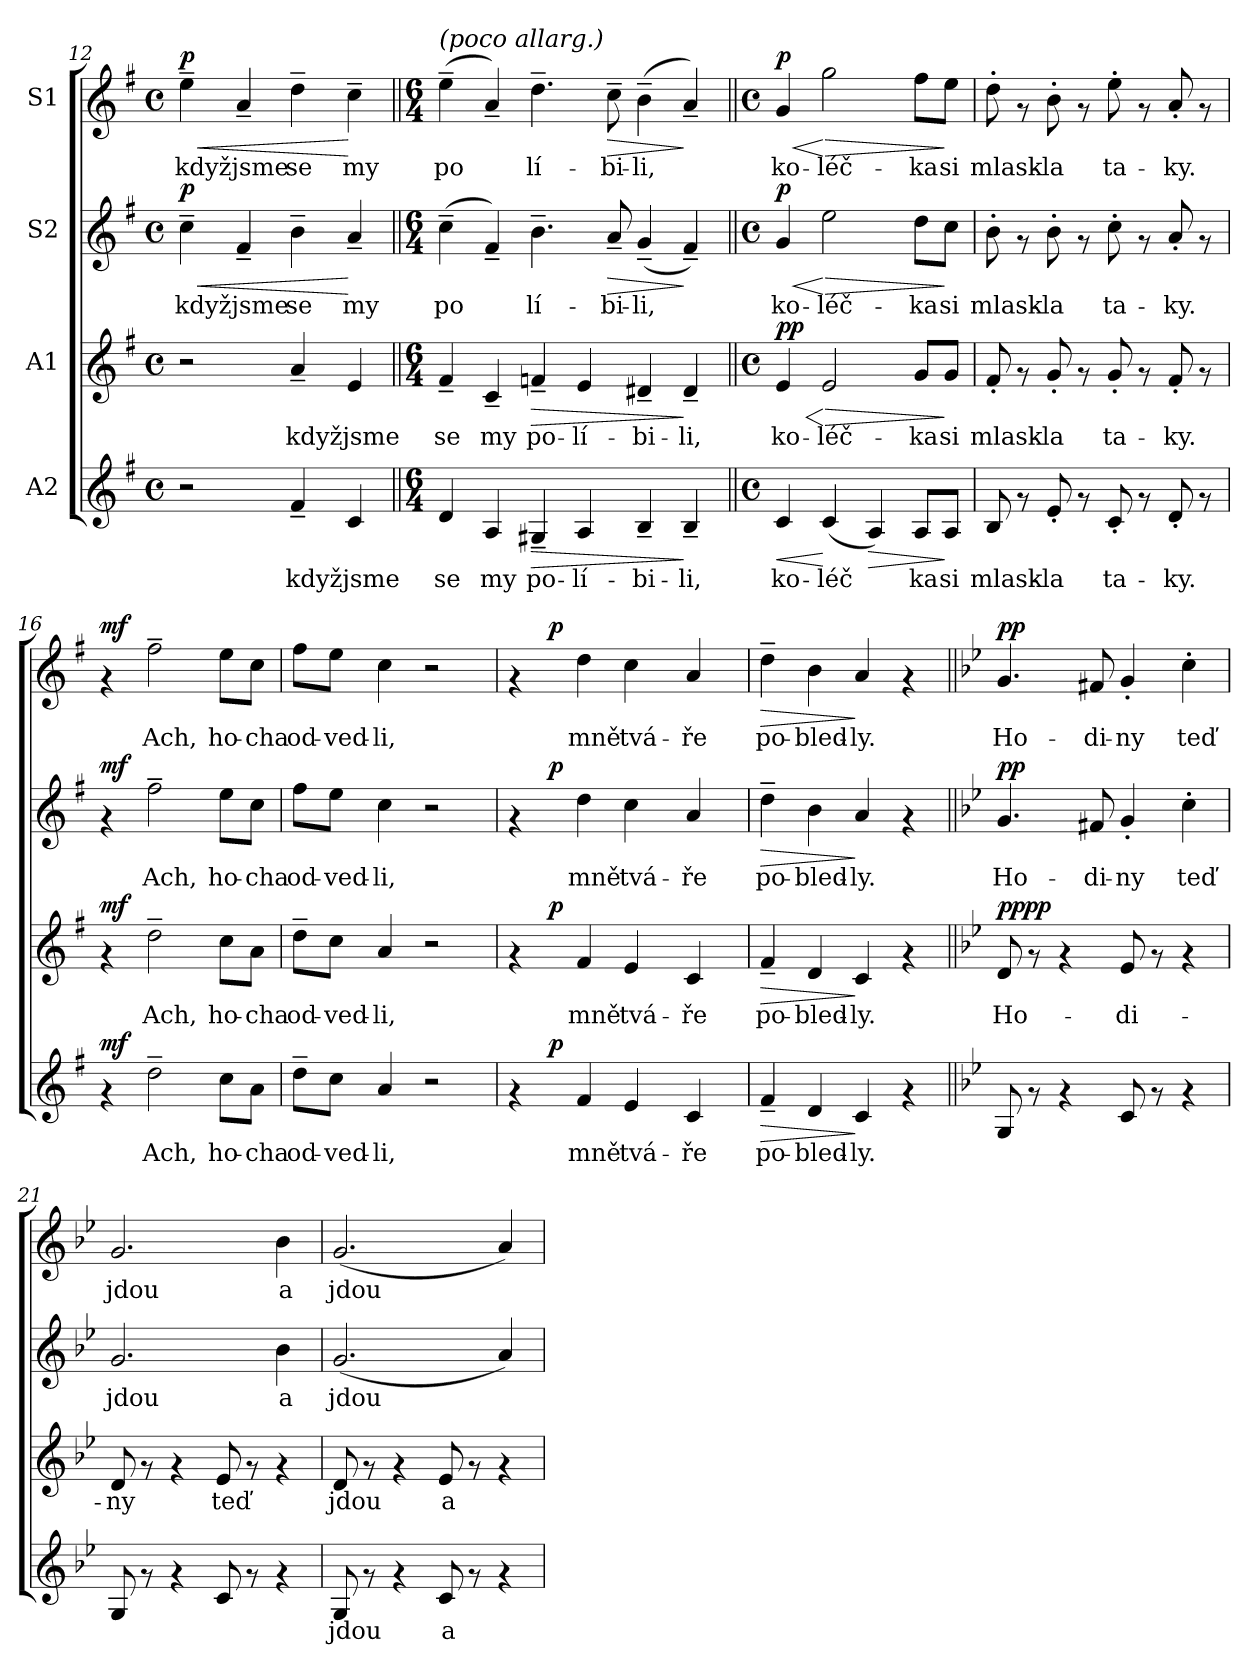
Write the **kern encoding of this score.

**kern	**text	**dynam	**kern	**text	**dynam	**kern	**text	**dynam	**kern	**text	**dynam
*part4	*part4	*part4	*part3	*part3	*part3	*part2	*part2	*part2	*part1	*part1	*part1
*staff4	*staff4	*staff4	*staff3	*staff3	*staff3	*staff2	*staff2	*staff2	*staff1	*staff1	*staff1
*I"A2	*	*	*I"A1	*	*	*I"S2	*	*	*I"S1	*	*
!!LO:PB:g=z
*clefG2	*	*	*clefG2	*	*	*clefG2	*	*	*clefG2	*	*
*k[f#]	*	*	*k[f#]	*	*	*k[f#]	*	*	*k[f#]	*	*
*G:	*	*	*G:	*	*	*G:	*	*	*G:	*	*
*M4/4	*	*	*M4/4	*	*	*M4/4	*	*	*M4/4	*	*
*met(c)	*	*	*met(c)	*	*	*met(c)	*	*	*met(c)	*	*
=12	=12	=12	=12	=12	=12	=12	=12	=12	=12	=12	=12
!	!	!	!	!	!	!	!LO:LY:b:cj	!LO:HP:b	!	!LO:LY:b:cj	!LO:HP:b
!	!	!	!	!	!	!	!	!LO:DY:n=1:a	!	!	!LO:DY:n=1:a
2r	.	.	2r	.	.	4cc~>\	když	< p	4ee~>\	když	< p
!	!	!	!	!	!	!	!LO:LY:b:cj	!	!	!LO:LY:b:cj	!
.	.	.	.	.	.	4f#~</	jsme	.	4a~</	jsme	.
!	!LO:LY:b:cj	!	!	!LO:LY:b:cj	!	!	!LO:LY:b:cj	!	!	!LO:LY:b:cj	!
4f#~</	když	.	4a~</	když	.	4b~>\	se	.	4dd~>\	se	.
!	!LO:LY:b:cj	!	!	!LO:LY:b:cj	!	!	!LO:LY:b:cj	!	!	!LO:LY:b:cj	!
4c/	jsme	.	4e/	jsme	.	4a~</	my	[	4cc~>\	my	[
=13||	=13||	=13||	=13||	=13||	=13||	=13||	=13||	=13||	=13||	=13||	=13||
*M6/4	*	*	*M6/4	*	*	*M6/4	*	*	*M6/4	*	*
!	!	!	!	!	!	!	!	!	!LO:TX:a:i:t=(poco allarg.)	!	!
!	!LO:LY:b:cj	!	!	!LO:LY:b:cj	!	!	!LO:LY:b:cj	!	!	!LO:LY:b:cj	!
4d/	se	.	4f#~</	se	.	(>4cc~>\	po-	.	(>4ee~>\	po-	.
!	!LO:LY:b:cj	!	!	!LO:LY:b:cj	!	!	!LO:LY:b:cj	!	!	!LO:LY:b:cj	!
4A/	my	.	4c~</	my	.	4f#~</)	--	.	4a~</)	--	.
!	!LO:LY:b:cj	!LO:HP:b	!	!LO:LY:b:cj	!LO:HP:b	!	!LO:LY:b:cj	!	!	!LO:LY:b:cj	!
4G#X~</	po-	>	4fn~</	po-	>	4.b~>\	-lí-	.	4.dd~>\	-lí-	.
!	!LO:LY:b:cj	!	!	!LO:LY:b:cj	!	!	!	!	!	!	!
4A/	-lí-	.	4e/	-lí-	.	.	.	.	.	.	.
!	!	!	!	!	!	!	!LO:LY:b:cj	!LO:HP:b	!	!LO:LY:b:cj	!LO:HP:b
.	.	.	.	.	.	8a~</	-bi-	>	8cc~>\	-bi-	>
!	!LO:LY:b:cj	!	!	!LO:LY:b:cj	!	!	!LO:LY:b:cj	!	!	!LO:LY:b:cj	!
4B~</	-bi-	.	4d#X~</	-bi-	.	(<4g~</	-li,	.	(>4b~>\	-li,	.
!	!LO:LY:b:cj	!	!	!LO:LY:b:cj	!	!	!LO:LY:b:cj	!	!	!LO:LY:b:cj	!
4B~</	-li,	]	4d#~</	-li,	]	4f#~</)	.	]	4a~</)	.	]
=14||	=14||	=14||	=14||	=14||	=14||	=14||	=14||	=14||	=14||	=14||	=14||
*M4/4	*	*	*M4/4	*	*	*M4/4	*	*	*M4/4	*	*
*met(c)	*	*	*met(c)	*	*	*met(c)	*	*	*met(c)	*	*
!	!LO:LY:b:cj	!LO:HP:b	!	!LO:LY:b:cj	!LO:HP:b	!	!LO:LY:b:cj	!LO:HP:b	!	!LO:LY:b:cj	!LO:HP:b
!	!	!	!	!	!LO:DY:n=1:a	!	!	!	!	!	!
!	!	!	!	!	!LO:DY:n=2:b	!	!	!LO:DY:n=1:a	!	!	!LO:DY:n=1:a
4c/	ko-	<	4e/	ko-	< p p	4g/	ko-	< p	4g/	ko-	< p
!	!LO:LY:b:cj	!	!	!LO:LY:b:cj	!LO:HP:n=1:b	!	!LO:LY:b:cj	!LO:HP:n=1:b	!	!LO:LY:b:cj	!LO:HP:n=1:b
(<4c/	-léč-	[	2e/	-léč-	[ >	2ee\	-léč-	[ >	2gg\	-léč-	[ >
!	!LO:LY:b:cj	!LO:HP:b	!	!	!	!	!	!	!	!	!
4A/)	--	>	.	.	.	.	.	.	.	.	.
!	!LO:LY:b:cj	!	!	!LO:LY:b:cj	!	!	!LO:LY:b:cj	!	!	!LO:LY:b:cj	!
8A/L	-ka	.	8g/L	-ka	.	8dd\L	-ka	.	8ff#\L	-ka	.
!	!LO:LY:b:cj	!	!	!LO:LY:b:cj	!	!	!LO:LY:b:cj	!	!	!LO:LY:b:cj	!
8A/J	si	]	8g/J	si	]	8cc\J	si	]	8ee\J	si	]
=15	=15	=15	=15	=15	=15	=15	=15	=15	=15	=15	=15
!	!LO:LY:b:cj	!	!	!LO:LY:b:cj	!	!	!LO:LY:b:cj	!	!	!LO:LY:b:cj	!
8B/	mlask-	.	8f#'>/	mlask-	.	8b'>\	mlask-	.	8dd'>\	mlask-	.
8rf	.	.	8rf	.	.	8rf	.	.	8rf	.	.
!	!LO:LY:b:cj	!	!	!LO:LY:b:cj	!	!	!LO:LY:b:cj	!	!	!LO:LY:b:cj	!
8e'>/	-la	.	8g'>/	-la	.	8b'>\	-la	.	8b'>\	-la	.
8rf	.	.	8rf	.	.	8rf	.	.	8rf	.	.
!	!LO:LY:b:cj	!	!	!LO:LY:b:cj	!	!	!LO:LY:b:cj	!	!	!LO:LY:b:cj	!
8c'>/	ta-	.	8g'>/	ta-	.	8cc'>\	ta-	.	8ee'>\	ta-	.
8rf	.	.	8rf	.	.	8rf	.	.	8rf	.	.
!	!LO:LY:b:cj	!	!	!LO:LY:b:cj	!	!	!LO:LY:b:cj	!	!	!LO:LY:b:cj	!
8d'>/	-ky.	.	8f#'>/	-ky.	.	8a'>/	-ky.	.	8a'>/	-ky.	.
8rf	.	.	8rf	.	.	8rf	.	.	8rf	.	.
!!LO:PB:g=z
=16	=16	=16	=16	=16	=16	=16	=16	=16	=16	=16	=16
!	!	!LO:DY:a	!	!	!LO:DY:a	!	!	!LO:DY:a	!	!	!LO:DY:a
4rf	.	mf	4rf	.	mf	4rf	.	mf	4rf	.	mf
!	!LO:LY:b:cj	!	!	!LO:LY:b:cj	!	!	!LO:LY:b:cj	!	!	!LO:LY:b:cj	!
2dd~>\	Ach,	.	2dd~>\	Ach,	.	2ff#~>\	Ach,	.	2ff#~>\	Ach,	.
!	!LO:LY:b:cj	!	!	!LO:LY:b:cj	!	!	!LO:LY:b:cj	!	!	!LO:LY:b:cj	!
8cc\L	ho-	.	8cc\L	ho-	.	8ee\L	ho-	.	8ee\L	ho-	.
!	!LO:LY:b:cj	!	!	!LO:LY:b:cj	!	!	!LO:LY:b:cj	!	!	!LO:LY:b:cj	!
8a\J	-cha	.	8a\J	-cha	.	8cc\J	-cha	.	8cc\J	-cha	.
=17	=17	=17	=17	=17	=17	=17	=17	=17	=17	=17	=17
!	!LO:LY:b:cj	!	!	!LO:LY:b:cj	!	!	!LO:LY:b:cj	!	!	!LO:LY:b:cj	!
8dd~>\L	od-	.	8dd~>\L	od-	.	8ff#\L	od-	.	8ff#\L	od-	.
!	!LO:LY:b:cj	!	!	!LO:LY:b:cj	!	!	!LO:LY:b:cj	!	!	!LO:LY:b:cj	!
8cc\J	-ved-	.	8cc\J	-ved-	.	8ee\J	-ved-	.	8ee\J	-ved-	.
!	!LO:LY:b:cj	!	!	!LO:LY:b:cj	!	!	!LO:LY:b:cj	!	!	!LO:LY:b:cj	!
4a/	-li,	.	4a/	-li,	.	4cc\	-li,	.	4cc\	-li,	.
2r	.	.	2r	.	.	2r	.	.	2r	.	.
=18	=18	=18	=18	=18	=18	=18	=18	=18	=18	=18	=18
*^	*	*	*^	*	*	*^	*	*	*^	*	*
4rf	8ryy	.	.	4rf	8ryy	.	.	4rf	8ryy	.	.	4rf	8ryy	.	.
.	64ryy	.	.	.	64ryy	.	.	.	64ryy	.	.	.	64ryy	.	.
!	!	!	!LO:DY:a	!	!	!	!LO:DY:a	!	!	!	!LO:DY:a	!	!	!	!LO:DY:a
.	2ryy	.	p	.	2ryy	.	p	.	2ryy	.	p	.	2ryy	.	p
!	!	!LO:LY:b:cj	!	!	!	!LO:LY:b:cj	!	!	!	!LO:LY:b:cj	!	!	!	!LO:LY:b:cj	!
4f#/	.	mně	.	4f#/	.	mně	.	4dd\	.	mně	.	4dd\	.	mně	.
!	!	!LO:LY:b:cj	!	!	!	!LO:LY:b:cj	!	!	!	!LO:LY:b:cj	!	!	!	!LO:LY:b:cj	!
4e/	.	tvá-	.	4e/	.	tvá-	.	4cc\	.	tvá-	.	4cc\	.	tvá-	.
.	4ryy	.	.	.	4ryy	.	.	.	4ryy	.	.	.	4ryy	.	.
!	!	!LO:LY:b:cj	!	!	!	!LO:LY:b:cj	!	!	!	!LO:LY:b:cj	!	!	!	!LO:LY:b:cj	!
4c/	.	-ře	.	4c/	.	-ře	.	4a/	.	-ře	.	4a/	.	-ře	.
.	16..ryy	.	.	.	16..ryy	.	.	.	16..ryy	.	.	.	16..ryy	.	.
=19	=19	=19	=19	=19	=19	=19	=19	=19	=19	=19	=19	=19	=19	=19	=19
!	!	!LO:LY:b:cj	!LO:HP:b	!	!	!LO:LY:b:cj	!LO:HP:b	!	!	!LO:LY:b:cj	!LO:HP:b	!	!	!LO:LY:b:cj	!LO:HP:b
*v	*v	*	*	*	*	*	*	*v	*v	*	*	*v	*v	*	*
*	*	*	*v	*v	*	*	*	*	*	*	*	*
4f#~</	po-	>	4f#~</	po-	>	4dd~>\	po-	>	4dd~>\	po-	>
!	!LO:LY:b:cj	!	!	!LO:LY:b:cj	!	!	!LO:LY:b:cj	!	!	!LO:LY:b:cj	!
4d/	-bled-	.	4d/	-bled-	.	4b\	-bled-	.	4b\	-bled-	.
!	!LO:LY:b:cj	!	!	!LO:LY:b:cj	!	!	!LO:LY:b:cj	!	!	!LO:LY:b:cj	!
4c/	-ly.-	]	4c/	-ly.	]	4a/	-ly.	]	4a/	-ly.	]
4rf	.	.	4rf	.	.	4rf	.	.	4rf	.	.
=20||	=20||	=20||	=20||	=20||	=20||	=20||	=20||	=20||	=20||	=20||	=20||
*k[b-e-]	*	*	*k[b-e-]	*	*	*k[b-e-]	*	*	*k[b-e-]	*	*
*B-:	*	*	*B-:	*	*	*B-:	*	*	*B-:	*	*
!	!LO:LY:b:cj	!	!	!LO:LY:b:cj	!LO:DY:a	!	!LO:LY:b:cj	!	!	!LO:LY:b:cj	!
!	!	!	!	!	!LO:DY:n=1:b	!	!	!LO:DY:a	!	!	!LO:DY:a
8G/	--	.	8d/	Ho-	pp pp	4.g/	Ho-	pp	4.g/	Ho-	pp
8rf	.	.	8rf	.	.	.	.	.	.	.	.
4rf	.	.	4rf	.	.	.	.	.	.	.	.
!	!	!	!	!	!	!	!LO:LY:b:cj	!	!	!LO:LY:b:cj	!
.	.	.	.	.	.	8f#X/	-di-	.	8f#X/	-di-	.
!	!LO:LY:b:cj	!	!	!LO:LY:b:cj	!	!	!LO:LY:b:cj	!	!	!LO:LY:b:cj	!
8c/	--	.	8e-/	-di-	.	4g'>/	-ny	.	4g'>/	-ny	.
8rf	.	.	8rf	.	.	.	.	.	.	.	.
!	!	!	!	!	!	!	!LO:LY:b:cj	!	!	!LO:LY:b:cj	!
4rf	.	.	4rf	.	.	4cc'>\	teď	.	4cc'>\	teď	.
=21	=21	=21	=21	=21	=21	=21	=21	=21	=21	=21	=21
!	!LO:LY:b:cj	!	!	!LO:LY:b:cj	!	!	!LO:LY:b:cj	!	!	!LO:LY:b:cj	!
8G/	--	.	8d/	-ny	.	2.g/	jdou	.	2.g/	jdou	.
8rf	.	.	8rf	.	.	.	.	.	.	.	.
4rf	.	.	4rf	.	.	.	.	.	.	.	.
!	!LO:LY:b:cj	!	!	!LO:LY:b:cj	!	!	!	!	!	!	!
8c/	--	.	8e-/	teď	.	.	.	.	.	.	.
8rf	.	.	8rf	.	.	.	.	.	.	.	.
!	!	!	!	!	!	!	!LO:LY:b:cj	!	!	!LO:LY:b:cj	!
4rf	.	.	4rf	.	.	4b-\	a	.	4b-\	a	.
!!LO:LB:g=z
=22	=22	=22	=22	=22	=22	=22	=22	=22	=22	=22	=22
!	!LO:LY:b:cj	!	!	!LO:LY:b:cj	!	!	!LO:LY:b:cj	!	!	!LO:LY:b:cj	!
8G/	-jdou	.	8d/	jdou	.	(<2.g/	jdou	.	(<2.g/	jdou	.
8rf	.	.	8rf	.	.	.	.	.	.	.	.
4rf	.	.	4rf	.	.	.	.	.	.	.	.
!	!LO:LY:b:cj	!	!	!LO:LY:b:cj	!	!	!	!	!	!	!
8c/	a	.	8e-/	a	.	.	.	.	.	.	.
8rf	.	.	8rf	.	.	.	.	.	.	.	.
!	!	!	!	!	!	!	!LO:LY:b:cj	!	!	!LO:LY:b:cj	!
4rf	.	.	4rf	.	.	4a/)	.	.	4a/)	.	.
=	=	=	=	=	=	=	=	=	=	=	=
*-	*-	*-	*-	*-	*-	*-	*-	*-	*-	*-	*-
